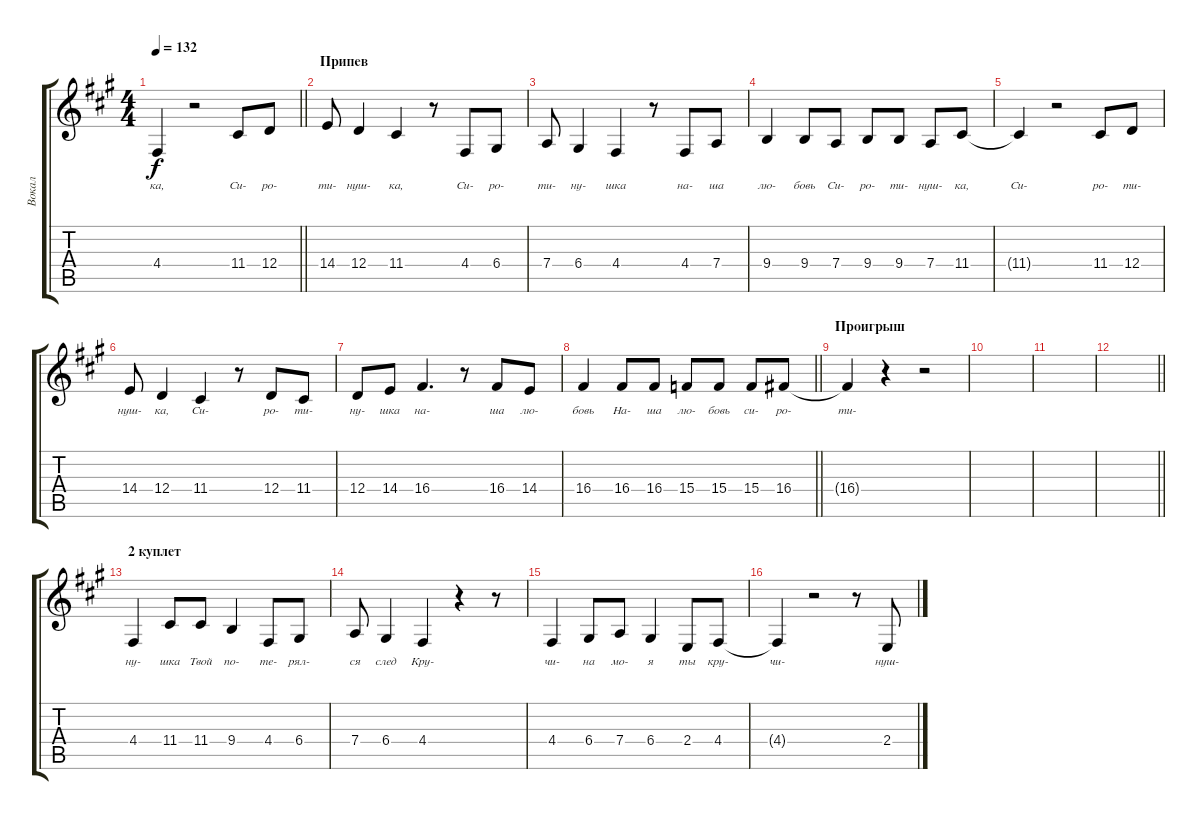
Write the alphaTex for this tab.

\track ("Вокал" "Вокал") {instrument voiceoohs}
\staff {score tabs}
\tuning (E4 B3 G3 D3 A2 E2) {hide}
\ts (4 4)
\tempo 132
\clef g2
\barLineRight lightlight
\ks a
4.4{t}.4{lyrics (0 "ка,") lyrics (1 "") lyrics (2 "") lyrics (3 "") lyrics (4 "") dy f} r.2 11.4.8{lyrics (0 "Си-") lyrics (1 "") lyrics (2 "") lyrics (3 "") lyrics (4 "")} 12.4.8{lyrics (0 "ро-") lyrics (1 "") lyrics (2 "") lyrics (3 "") lyrics (4 "")} |
\section ("" "Припев")
14.4.8{lyrics (0 "ти-") lyrics (1 "") lyrics (2 "") lyrics (3 "") lyrics (4 "")} 12.4.4{lyrics (0 "нуш-") lyrics (1 "") lyrics (2 "") lyrics (3 "") lyrics (4 "")} 11.4.4{lyrics (0 "ка,") lyrics (1 "") lyrics (2 "") lyrics (3 "") lyrics (4 "")} r.8 4.4.8{lyrics (0 "Си-") lyrics (1 "") lyrics (2 "") lyrics (3 "") lyrics (4 "")} 6.4.8{lyrics (0 "ро-") lyrics (1 "") lyrics (2 "") lyrics (3 "") lyrics (4 "")} |
7.4.8{lyrics (0 "ти-") lyrics (1 "") lyrics (2 "") lyrics (3 "") lyrics (4 "")} 6.4.4{lyrics (0 "ну-") lyrics (1 "") lyrics (2 "") lyrics (3 "") lyrics (4 "")} 4.4.4{lyrics (0 "шка") lyrics (1 "") lyrics (2 "") lyrics (3 "") lyrics (4 "")} r.8 4.4.8{lyrics (0 "на-") lyrics (1 "") lyrics (2 "") lyrics (3 "") lyrics (4 "")} 7.4.8{lyrics (0 "ша") lyrics (1 "") lyrics (2 "") lyrics (3 "") lyrics (4 "")} |
9.4.4{lyrics (0 "лю-") lyrics (1 "") lyrics (2 "") lyrics (3 "") lyrics (4 "")} 9.4.8{lyrics (0 "бовь") lyrics (1 "") lyrics (2 "") lyrics (3 "") lyrics (4 "")} 7.4.8{lyrics (0 "Си-") lyrics (1 "") lyrics (2 "") lyrics (3 "") lyrics (4 "")} 9.4.8{lyrics (0 "ро-") lyrics (1 "") lyrics (2 "") lyrics (3 "") lyrics (4 "")} 9.4.8{lyrics (0 "ти-") lyrics (1 "") lyrics (2 "") lyrics (3 "") lyrics (4 "")} 7.4.8{lyrics (0 "нуш-") lyrics (1 "") lyrics (2 "") lyrics (3 "") lyrics (4 "")} 11.4.8{lyrics (0 "ка,") lyrics (1 "") lyrics (2 "") lyrics (3 "") lyrics (4 "")} |
11.4{t}.4{lyrics (0 "Си-") lyrics (1 "") lyrics (2 "") lyrics (3 "") lyrics (4 "")} r.2 11.4.8{lyrics (0 "ро-") lyrics (1 "") lyrics (2 "") lyrics (3 "") lyrics (4 "")} 12.4.8{lyrics (0 "ти-") lyrics (1 "") lyrics (2 "") lyrics (3 "") lyrics (4 "")} |
14.4.8{lyrics (0 "нуш-") lyrics (1 "") lyrics (2 "") lyrics (3 "") lyrics (4 "")} 12.4.4{lyrics (0 "ка,") lyrics (1 "") lyrics (2 "") lyrics (3 "") lyrics (4 "")} 11.4.4{lyrics (0 "Си-") lyrics (1 "") lyrics (2 "") lyrics (3 "") lyrics (4 "")} r.8 12.4.8{lyrics (0 "ро-") lyrics (1 "") lyrics (2 "") lyrics (3 "") lyrics (4 "")} 11.4.8{lyrics (0 "ти-") lyrics (1 "") lyrics (2 "") lyrics (3 "") lyrics (4 "")} |
12.4.8{lyrics (0 "ну-") lyrics (1 "") lyrics (2 "") lyrics (3 "") lyrics (4 "")} 14.4.8{lyrics (0 "шка") lyrics (1 "") lyrics (2 "") lyrics (3 "") lyrics (4 "")} 16.4.4{d lyrics (0 "на-") lyrics (1 "") lyrics (2 "") lyrics (3 "") lyrics (4 "")} r.8 16.4.8{lyrics (0 "ша") lyrics (1 "") lyrics (2 "") lyrics (3 "") lyrics (4 "")} 14.4.8{lyrics (0 "лю-") lyrics (1 "") lyrics (2 "") lyrics (3 "") lyrics (4 "")} |
\barLineRight lightlight
16.4.4{lyrics (0 "бовь") lyrics (1 "") lyrics (2 "") lyrics (3 "") lyrics (4 "")} 16.4.8{lyrics (0 "На-") lyrics (1 "") lyrics (2 "") lyrics (3 "") lyrics (4 "")} 16.4.8{lyrics (0 "ша") lyrics (1 "") lyrics (2 "") lyrics (3 "") lyrics (4 "")} 15.4.8{lyrics (0 "лю-") lyrics (1 "") lyrics (2 "") lyrics (3 "") lyrics (4 "")} 15.4.8{lyrics (0 "бовь") lyrics (1 "") lyrics (2 "") lyrics (3 "") lyrics (4 "")} 15.4.8{lyrics (0 "си-") lyrics (1 "") lyrics (2 "") lyrics (3 "") lyrics (4 "")} 16.4.8{lyrics (0 "ро-") lyrics (1 "") lyrics (2 "") lyrics (3 "") lyrics (4 "")} |
\section ("" "Проигрыш")
16.4{t}.4{lyrics (0 "ти-") lyrics (1 "") lyrics (2 "") lyrics (3 "") lyrics (4 "")} r.4 r.2 |
|
|
\barLineRight lightlight
|
\section ("" "2 куплет")
4.4.4{lyrics (0 "ну-") lyrics (1 "") lyrics (2 "") lyrics (3 "") lyrics (4 "")} 11.4.8{lyrics (0 "шка") lyrics (1 "") lyrics (2 "") lyrics (3 "") lyrics (4 "")} 11.4.8{lyrics (0 "Твой") lyrics (1 "") lyrics (2 "") lyrics (3 "") lyrics (4 "")} 9.4.4{lyrics (0 "по-") lyrics (1 "") lyrics (2 "") lyrics (3 "") lyrics (4 "")} 4.4.8{lyrics (0 "те-") lyrics (1 "") lyrics (2 "") lyrics (3 "") lyrics (4 "")} 6.4.8{lyrics (0 "рял-") lyrics (1 "") lyrics (2 "") lyrics (3 "") lyrics (4 "")} |
7.4.8{lyrics (0 "ся") lyrics (1 "") lyrics (2 "") lyrics (3 "") lyrics (4 "")} 6.4.4{lyrics (0 "след") lyrics (1 "") lyrics (2 "") lyrics (3 "") lyrics (4 "")} 4.4.4{lyrics (0 "Кру-") lyrics (1 "") lyrics (2 "") lyrics (3 "") lyrics (4 "")} r.4 r.8 |
4.4.4{lyrics (0 "чи-") lyrics (1 "") lyrics (2 "") lyrics (3 "") lyrics (4 "")} 6.4.8{lyrics (0 "на") lyrics (1 "") lyrics (2 "") lyrics (3 "") lyrics (4 "")} 7.4.8{lyrics (0 "мо-") lyrics (1 "") lyrics (2 "") lyrics (3 "") lyrics (4 "")} 6.4.4{lyrics (0 "я") lyrics (1 "") lyrics (2 "") lyrics (3 "") lyrics (4 "")} 2.4.8{lyrics (0 "ты") lyrics (1 "") lyrics (2 "") lyrics (3 "") lyrics (4 "")} 4.4.8{lyrics (0 "кру-") lyrics (1 "") lyrics (2 "") lyrics (3 "") lyrics (4 "")} |
4.4{t}.4{lyrics (0 "чи-") lyrics (1 "") lyrics (2 "") lyrics (3 "") lyrics (4 "")} r.2 r.8 2.4.8{lyrics (0 "нуш-") lyrics (1 "") lyrics (2 "") lyrics (3 "") lyrics (4 "")}
